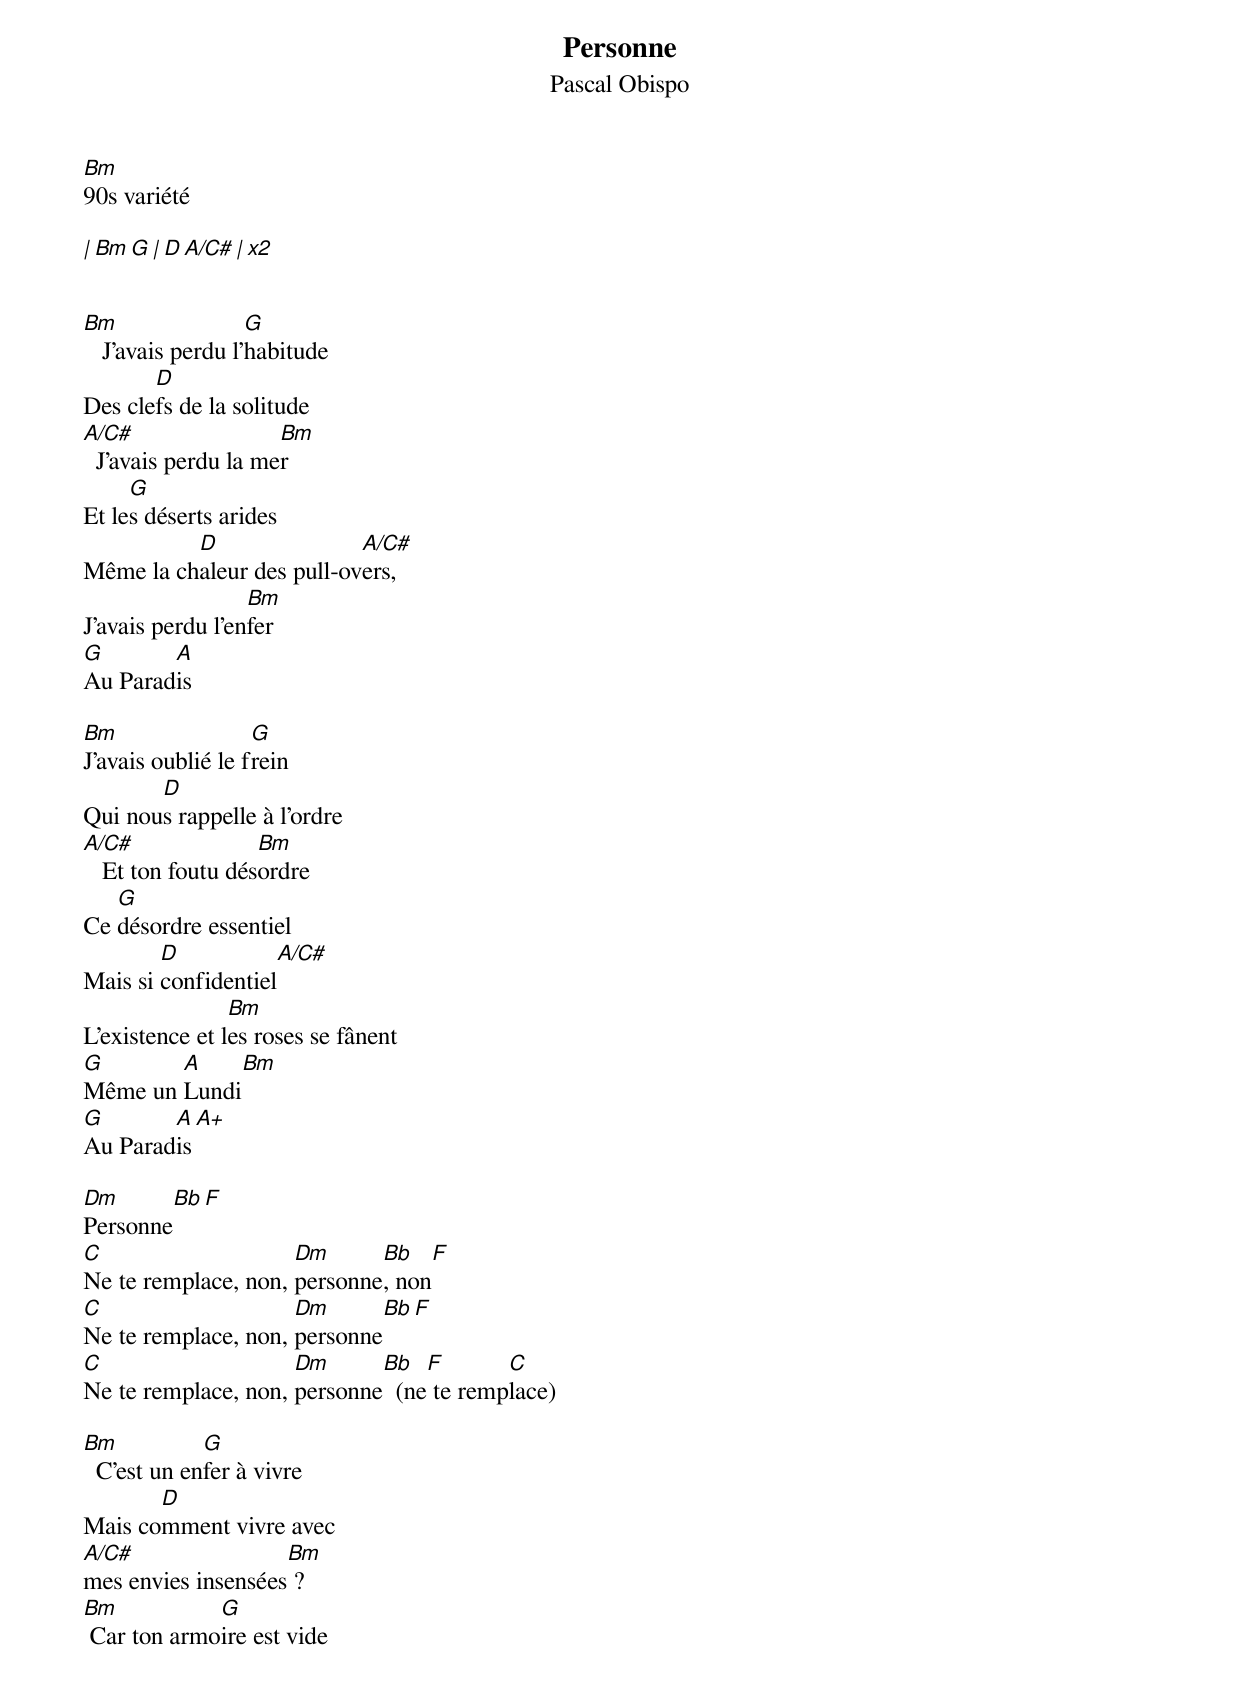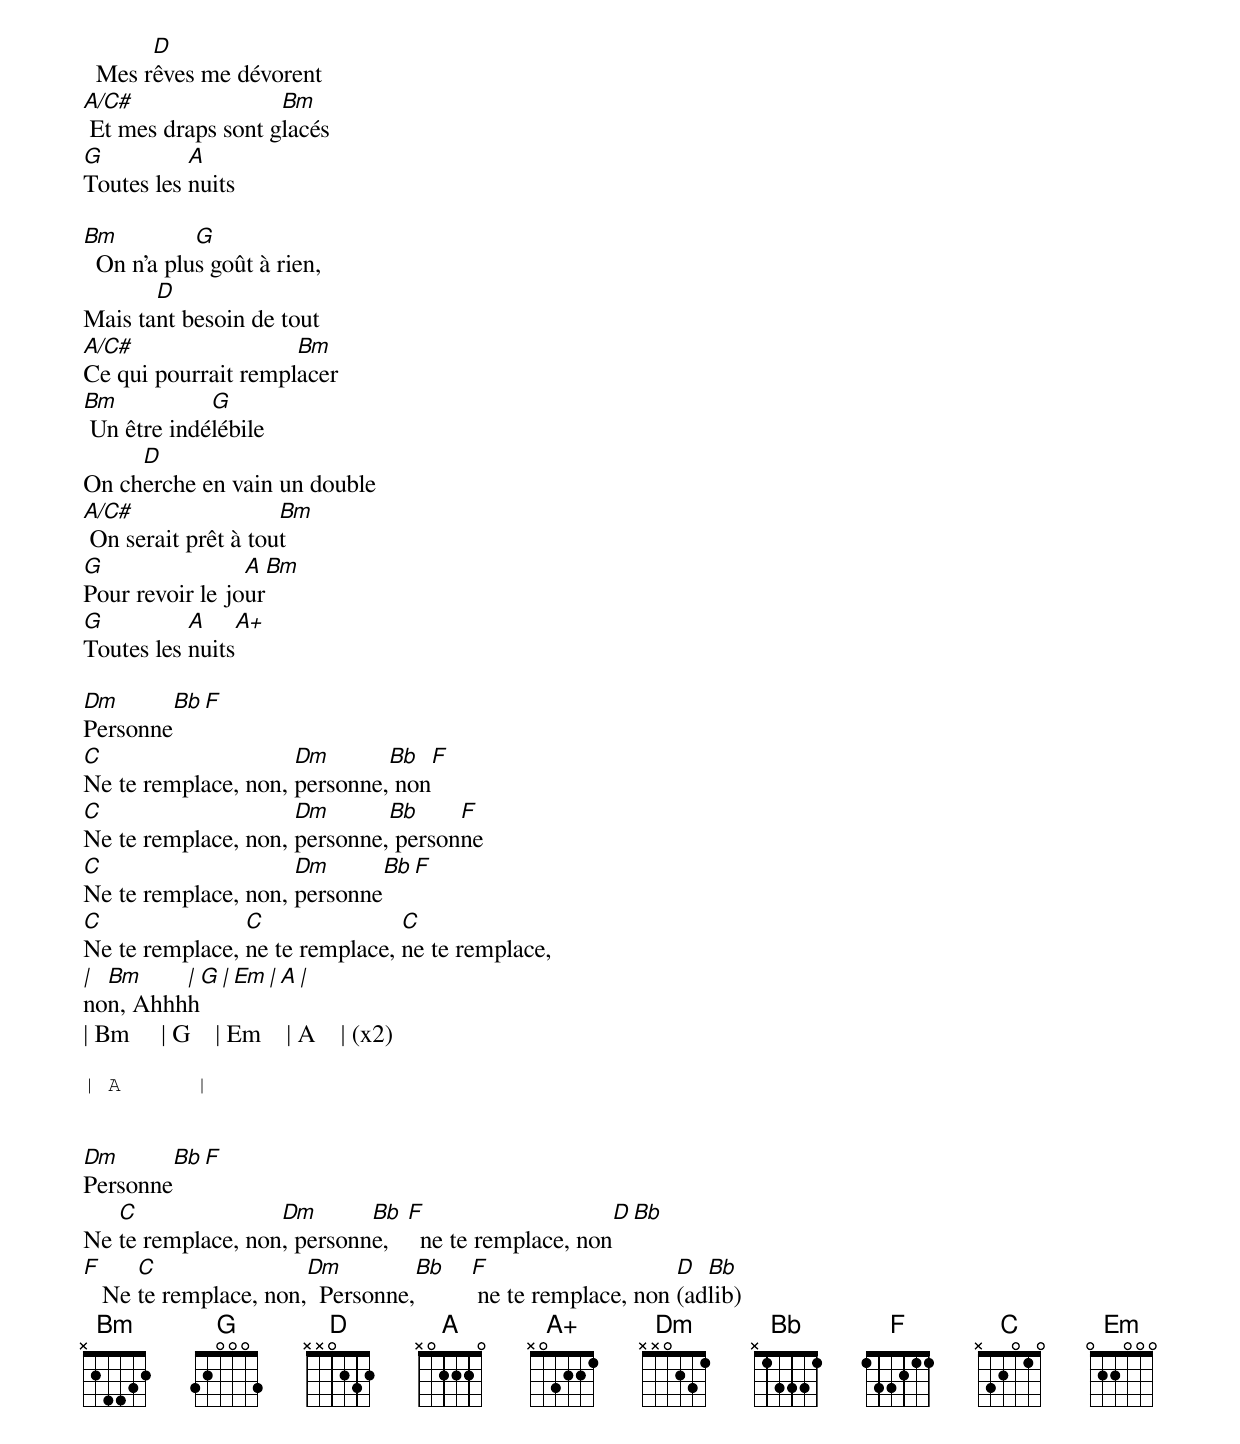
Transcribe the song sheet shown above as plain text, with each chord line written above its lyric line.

Personne
Pascal Obispo
Bm
90s variété

| Bm   G  |  D   A/C# | x2


Bm                 G
   J'avais perdu l'habitude
       D
Des clefs de la solitude
A/C#                 Bm
  J'avais perdu la mer
     G
Et les déserts arides
          D                A/C#
Même la chaleur des pull-overs,
                  Bm
J'avais perdu l'enfer
G       A
Au Paradis

Bm                 G
J'avais oublié le frein
       D
Qui nous rappelle à l'ordre
A/C#               Bm
   Et ton foutu désordre
   G
Ce désordre essentiel
        D            A/C#
Mais si confidentiel
                Bm
L'existence et les roses se fânent
G       A        Bm
Même un Lundi
G       A    A+
Au Paradis

Dm       Bb     F
Personne
C                    Dm      Bb    F
Ne te remplace, non, personne, non
C                    Dm      Bb    F
Ne te remplace, non, personne
C                    Dm      Bb   F       C
Ne te remplace, non, personne  (ne te remplace)

Bm           G
  C'est un enfer à vivre
       D
Mais comment vivre avec
A/C#                Bm
mes envies insensées ?
Bm           G
 Car ton armoire est vide
       D
  Mes rêves me dévorent
A/C#                Bm
 Et mes draps sont glacés
G          A
Toutes les nuits

Bm          G
  On n'a plus goût à rien,
       D
Mais tant besoin de tout
A/C#                 Bm
Ce qui pourrait remplacer
Bm           G
 Un être indélébile
     D
On cherche en vain un double
A/C#                 Bm
 On serait prêt à tout
G                A   Bm
Pour revoir le jour
G          A     A+
Toutes les nuits

Dm       Bb     F
Personne
C                    Dm       Bb   F
Ne te remplace, non, personne, non
C                    Dm       Bb     F
Ne te remplace, non, personne, personne
C                    Dm       Bb   F
Ne te remplace, non, personne
C               C               C
Ne te remplace, ne te remplace, ne te remplace,
| Bm     | G    | Em    | A    |
non, Ahhhh
| Bm     | G    | Em    | A    | (x2)

| A      |


Dm       Bb     F
Personne
   C               Dm       Bb   F                    D  Bb
Ne te remplace, non, personne,     ne te remplace, non
F     C                Dm         Bb  F                    D  Bb
   Ne te remplace, non,  Personne,     ne te remplace, non (adlib)
